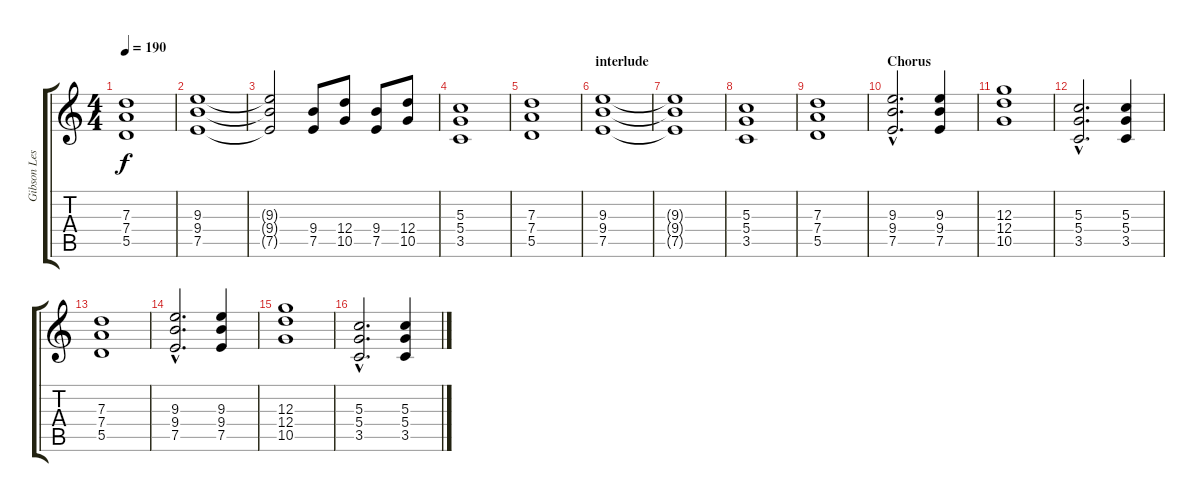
\track ("Gibson Les Paul '92 Gold" "Gibson Les") {instrument overdrivenguitar}
\staff {score tabs}
\tuning (E4 B3 G3 D3 A2 E2) {hide}
\ts (4 4)
\tempo 190
\clef g2
\ks c
(7.3 7.4 5.5).1{dy f} |
(9.3 9.4 7.5).1 |
(9.3{t} 9.4{t} 7.5{t}).2 (9.4 7.5).8 (12.4 10.5).8 (9.4 7.5).8 (12.4 10.5).8 |
(5.3 5.4 3.5).1 |
(7.3 7.4 5.5).1 |
\section ("" "interlude")
(9.3 9.4 7.5).1 |
(9.3{t} 9.4{t} 7.5{t}).1 |
(5.3 5.4 3.5).1 |
(7.3 7.4 5.5).1 |
\section ("" "Chorus")
(9.3{hac} 9.4{hac} 7.5{hac}).2{d} (9.3 9.4 7.5).4 |
(12.3 12.4 10.5).1 |
(5.3{hac} 5.4{hac} 3.5{hac}).2{d} (5.3 5.4 3.5).4 |
(7.3 7.4 5.5).1 |
(9.3{hac} 9.4{hac} 7.5{hac}).2{d} (9.3 9.4 7.5).4 |
(12.3 12.4 10.5).1 |
(5.3{hac} 5.4{hac} 3.5{hac}).2{d} (5.3 5.4 3.5).4
